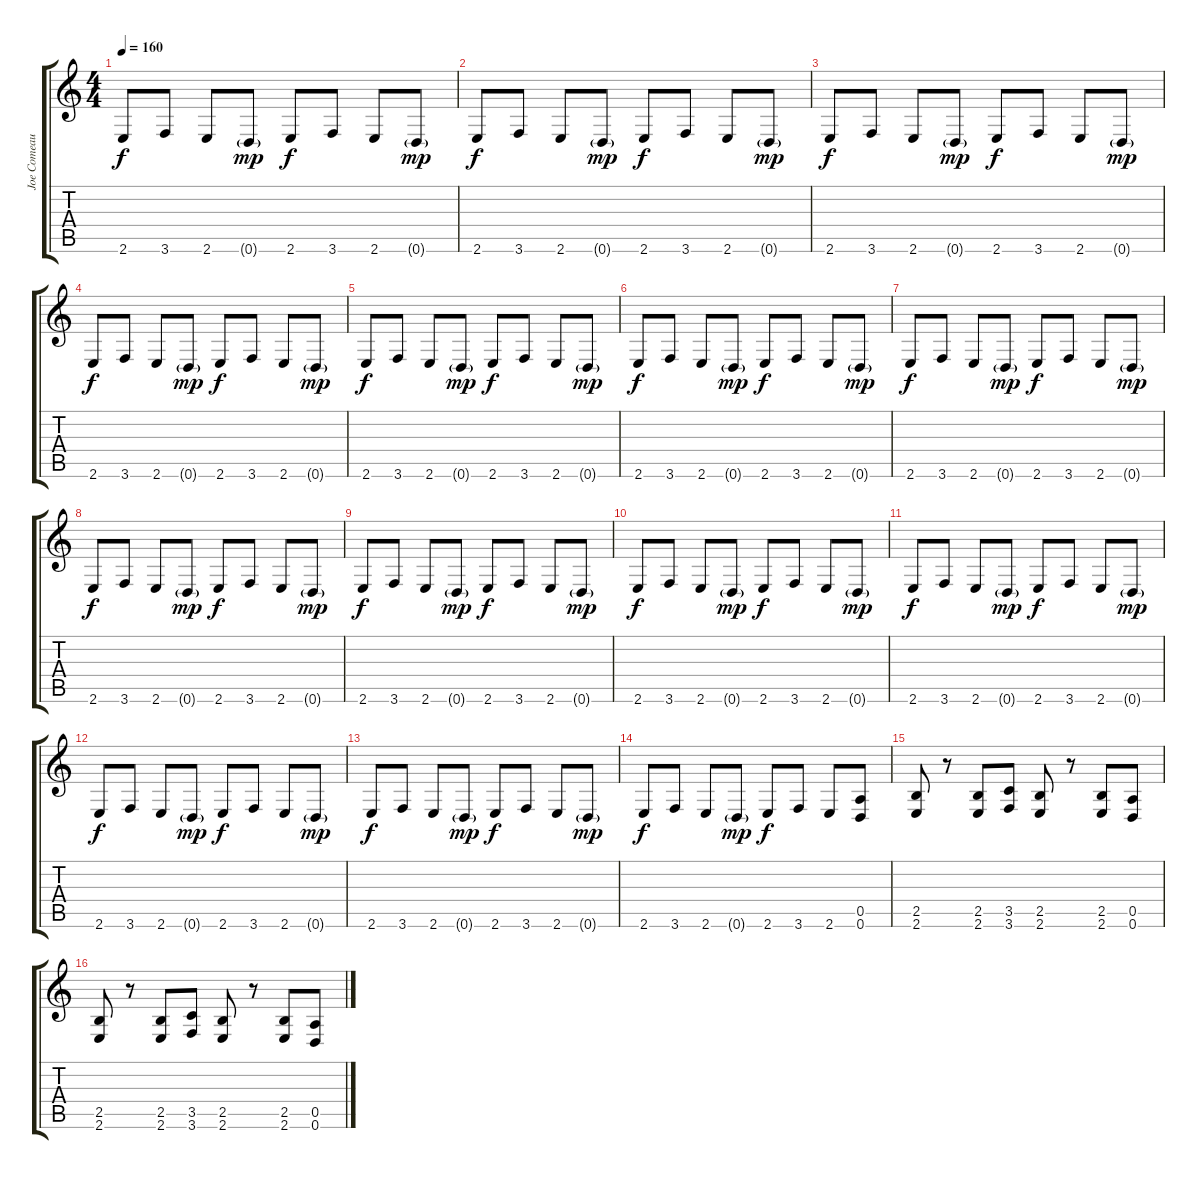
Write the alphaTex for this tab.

\track ("Joe Comeau" "Joe Comeau") {instrument distortionguitar}
\staff {score tabs}
\tuning (E4 B3 G3 D3 A2 D2) {hide}
\ts (4 4)
\tempo 160
\clef g2
\ks c
2.6.8{dy f instrument distortionguitar} 3.6.8 2.6.8 0.6{g}.8{dy mp} 2.6.8{dy f} 3.6.8 2.6.8 0.6{g}.8{dy mp} |
2.6.8{dy f} 3.6.8 2.6.8 0.6{g}.8{dy mp} 2.6.8{dy f} 3.6.8 2.6.8 0.6{g}.8{dy mp} |
2.6.8{dy f} 3.6.8 2.6.8 0.6{g}.8{dy mp} 2.6.8{dy f} 3.6.8 2.6.8 0.6{g}.8{dy mp} |
2.6.8{dy f} 3.6.8 2.6.8 0.6{g}.8{dy mp} 2.6.8{dy f} 3.6.8 2.6.8 0.6{g}.8{dy mp} |
2.6.8{dy f} 3.6.8 2.6.8 0.6{g}.8{dy mp} 2.6.8{dy f} 3.6.8 2.6.8 0.6{g}.8{dy mp} |
2.6.8{dy f} 3.6.8 2.6.8 0.6{g}.8{dy mp} 2.6.8{dy f} 3.6.8 2.6.8 0.6{g}.8{dy mp} |
2.6.8{dy f} 3.6.8 2.6.8 0.6{g}.8{dy mp} 2.6.8{dy f} 3.6.8 2.6.8 0.6{g}.8{dy mp} |
2.6.8{dy f} 3.6.8 2.6.8 0.6{g}.8{dy mp} 2.6.8{dy f} 3.6.8 2.6.8 0.6{g}.8{dy mp} |
2.6.8{dy f} 3.6.8 2.6.8 0.6{g}.8{dy mp} 2.6.8{dy f} 3.6.8 2.6.8 0.6{g}.8{dy mp} |
2.6.8{dy f} 3.6.8 2.6.8 0.6{g}.8{dy mp} 2.6.8{dy f} 3.6.8 2.6.8 0.6{g}.8{dy mp} |
2.6.8{dy f} 3.6.8 2.6.8 0.6{g}.8{dy mp} 2.6.8{dy f} 3.6.8 2.6.8 0.6{g}.8{dy mp} |
2.6.8{dy f} 3.6.8 2.6.8 0.6{g}.8{dy mp} 2.6.8{dy f} 3.6.8 2.6.8 0.6{g}.8{dy mp} |
2.6.8{dy f} 3.6.8 2.6.8 0.6{g}.8{dy mp} 2.6.8{dy f} 3.6.8 2.6.8 0.6{g}.8{dy mp} |
2.6.8{dy f} 3.6.8 2.6.8 0.6{g}.8{dy mp} 2.6.8{dy f} 3.6.8 2.6.8 (0.5 0.6).8 |
(2.5 2.6).8 r.8 (2.5 2.6).8 (3.5 3.6).8 (2.5 2.6).8 r.8 (2.5 2.6).8 (0.5 0.6).8 |
(2.5 2.6).8 r.8 (2.5 2.6).8 (3.5 3.6).8 (2.5 2.6).8 r.8 (2.5 2.6).8 (0.5 0.6).8
